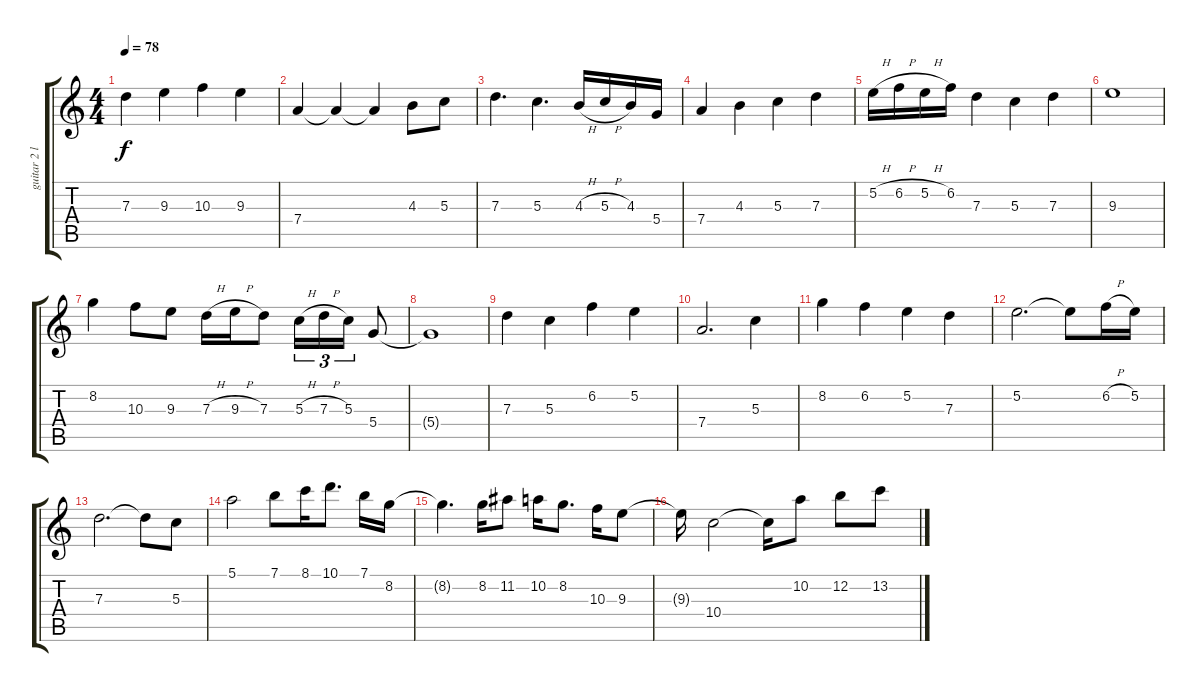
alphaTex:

\track ("guitar 2 lead" "guitar 2 l") {instrument electricguitarjazz}
\staff {score tabs}
\tuning (E4 B3 G3 D3 A2 E2) {hide}
\ts (4 4)
\tempo 78
\clef g2
\ks c
7.3.4{dy f} 9.3.4 10.3.4 9.3.4 |
7.4.4 7.4{t}.4 7.4{t}.4 4.3.8 5.3.8 |
7.3.4{d} 5.3.4{d} 4.3{h}.16 5.3{h}.16 4.3.16 5.4.16 |
7.4.4 4.3.4 5.3.4 7.3.4 |
5.2{h}.16 6.2{h}.16 5.2{h}.16 6.2.16 7.3.4 5.3.4 7.3.4 |
9.3.1 |
8.2.4 10.3.8 9.3.8 7.3{h}.16 9.3{h}.16 7.3.8 5.3{h}.16{tu (3 2)} 7.3{h}.16{tu (3 2)} 5.3.16{tu (3 2)} 5.4.8 |
5.4{t}.1 |
7.3.4 5.3.4 6.2.4 5.2.4 |
7.4.2{d} 5.3.4 |
8.2.4 6.2.4 5.2.4 7.3.4 |
5.2.2{d} 5.2{t}.8 6.2{h}.16 5.2.16 |
7.3.2{d} 7.3{t}.8 5.3.8 |
5.1.2 7.1.8 8.1.16 10.1.8{d} 7.1.16 8.2.16 |
8.2{t}.4{d} 8.2.16 11.2.8 10.2.16 8.2.8{d} 10.3.16 9.3.8 |
9.3{t}.16 10.4.2 10.4{t}.16 10.2.8 12.2.8 13.2.8
